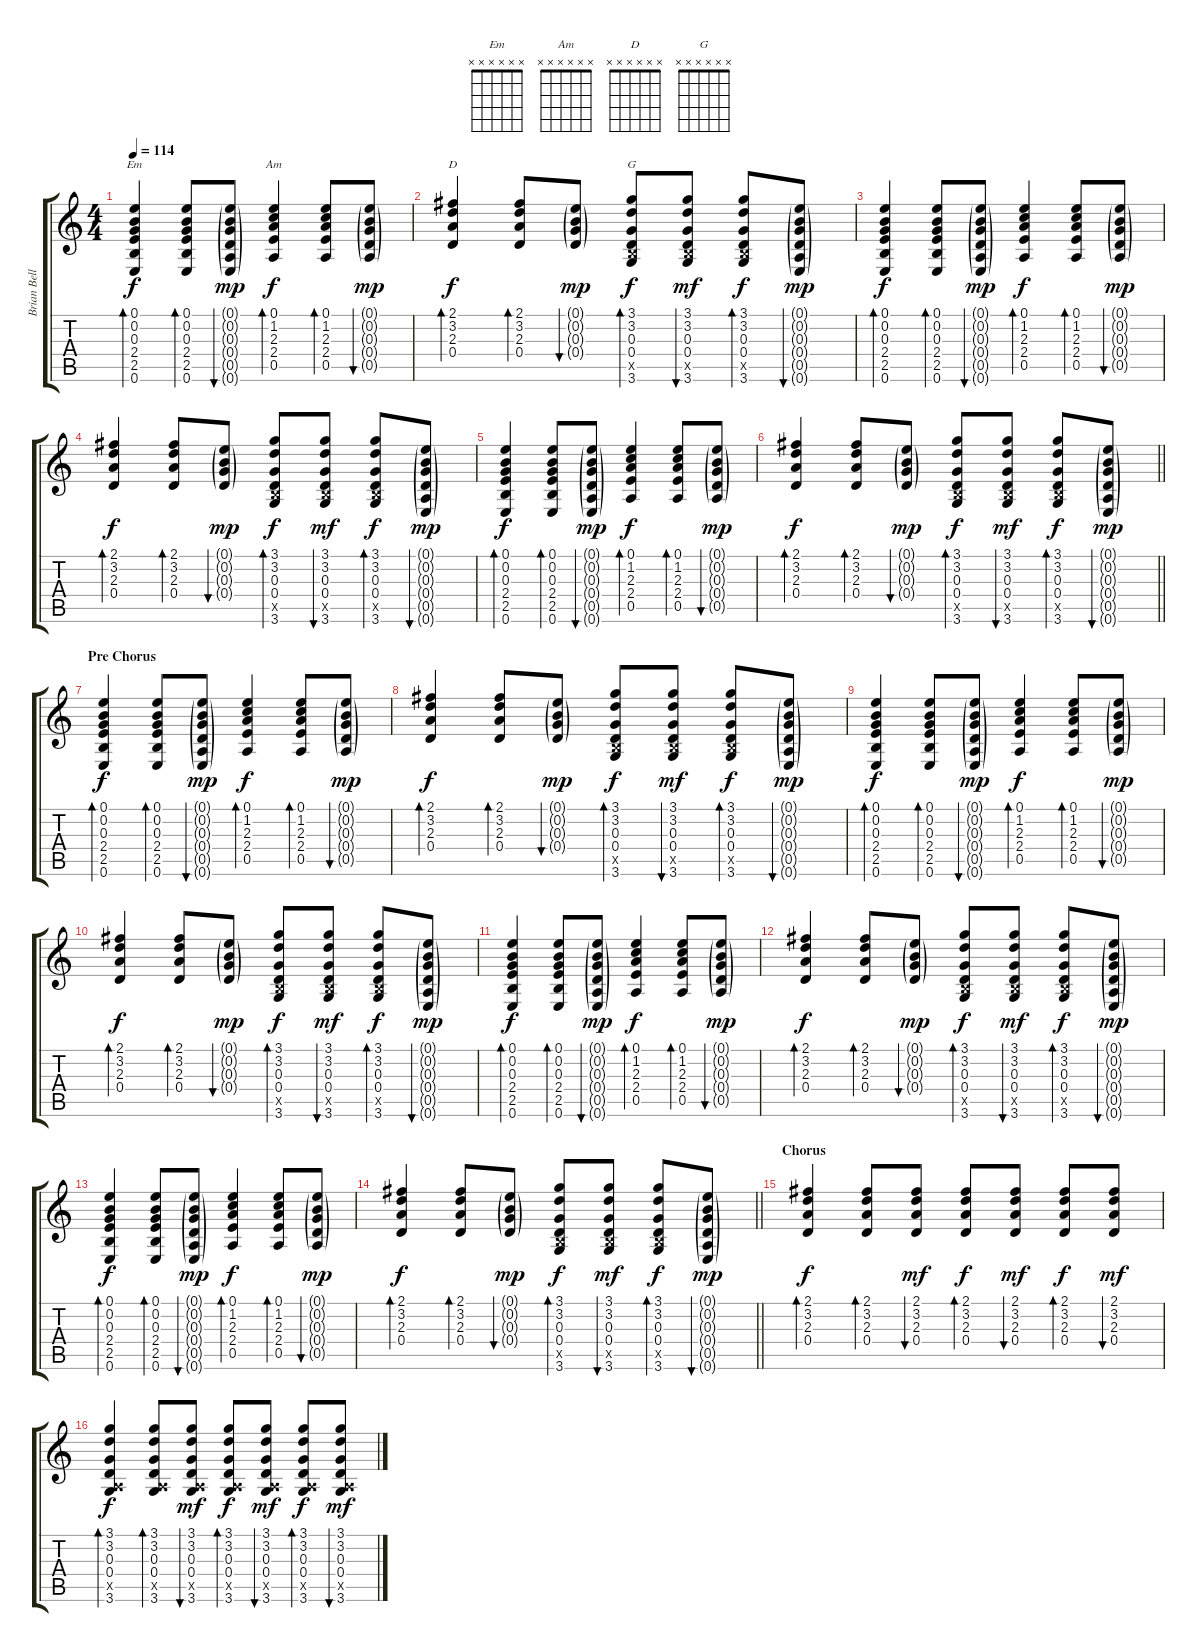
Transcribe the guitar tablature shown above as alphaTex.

\track ("Brian Bell - Guitar 2" "Brian Bell") {instrument electricguitarclean}
\staff {score tabs}
\tuning (E4 B3 G3 D3 A2 E2) {hide}
\chord ("Em" x x x x x x)
\chord ("Am" x x x x x x)
\chord ("D" x x x x x x)
\chord ("G" x x x x x x)
\ts (4 4)
\tempo 114
\clef g2
\ks c
(0.1 0.2 0.3 2.4 2.5 0.6).4{bd 30 ch "Em" dy f} (0.1 0.2 0.3 2.4 2.5 0.6).8{bd 30} (0.1{g} 0.2{g} 0.3{g} 0.4{g} 0.5{g} 0.6{g}).8{bu 30 dy mp} (0.1 1.2 2.3 2.4 0.5).4{bd 30 ch "Am" dy f} (0.1 1.2 2.3 2.4 0.5).8{bd 30} (0.1{g} 0.2{g} 0.3{g} 0.4{g} 0.5{g}).8{bu 30 dy mp} |
(2.1 3.2 2.3 0.4).4{bd 30 ch "D" dy f} (2.1 3.2 2.3 0.4).8{bd 30} (0.1{g} 0.2{g} 0.3{g} 0.4{g}).8{bu 30 dy mp} (3.1 3.2 0.3 0.4 2.5{x} 3.6).8{bd 30 ch "G" dy f} (3.1 3.2 0.3 0.4 2.5{x} 3.6).8{bu 30 dy mf} (3.1 3.2 0.3 0.4 2.5{x} 3.6).8{bd 30 dy f} (0.1{g} 0.2{g} 0.3{g} 0.4{g} 0.5{g} 0.6{g}).8{bu 30 dy mp} |
(0.1 0.2 0.3 2.4 2.5 0.6).4{bd 30 dy f} (0.1 0.2 0.3 2.4 2.5 0.6).8{bd 30} (0.1{g} 0.2{g} 0.3{g} 0.4{g} 0.5{g} 0.6{g}).8{bu 30 dy mp} (0.1 1.2 2.3 2.4 0.5).4{bd 30 dy f} (0.1 1.2 2.3 2.4 0.5).8{bd 30} (0.1{g} 0.2{g} 0.3{g} 0.4{g} 0.5{g}).8{bu 30 dy mp} |
(2.1 3.2 2.3 0.4).4{bd 30 dy f} (2.1 3.2 2.3 0.4).8{bd 30} (0.1{g} 0.2{g} 0.3{g} 0.4{g}).8{bu 30 dy mp} (3.1 3.2 0.3 0.4 2.5{x} 3.6).8{bd 30 dy f} (3.1 3.2 0.3 0.4 2.5{x} 3.6).8{bu 30 dy mf} (3.1 3.2 0.3 0.4 2.5{x} 3.6).8{bd 30 dy f} (0.1{g} 0.2{g} 0.3{g} 0.4{g} 0.5{g} 0.6{g}).8{bu 30 dy mp} |
(0.1 0.2 0.3 2.4 2.5 0.6).4{bd 30 dy f} (0.1 0.2 0.3 2.4 2.5 0.6).8{bd 30} (0.1{g} 0.2{g} 0.3{g} 0.4{g} 0.5{g} 0.6{g}).8{bu 30 dy mp} (0.1 1.2 2.3 2.4 0.5).4{bd 30 dy f} (0.1 1.2 2.3 2.4 0.5).8{bd 30} (0.1{g} 0.2{g} 0.3{g} 0.4{g} 0.5{g}).8{bu 30 dy mp} |
\barLineRight lightlight
(2.1 3.2 2.3 0.4).4{bd 30 dy f} (2.1 3.2 2.3 0.4).8{bd 30} (0.1{g} 0.2{g} 0.3{g} 0.4{g}).8{bu 30 dy mp} (3.1 3.2 0.3 0.4 2.5{x} 3.6).8{bd 30 dy f} (3.1 3.2 0.3 0.4 2.5{x} 3.6).8{bu 30 dy mf} (3.1 3.2 0.3 0.4 2.5{x} 3.6).8{bd 30 dy f} (0.1{g} 0.2{g} 0.3{g} 0.4{g} 0.5{g} 0.6{g}).8{bu 30 dy mp} |
\section ("" "Pre Chorus")
(0.1 0.2 0.3 2.4 2.5 0.6).4{bd 30 dy f} (0.1 0.2 0.3 2.4 2.5 0.6).8{bd 30} (0.1{g} 0.2{g} 0.3{g} 0.4{g} 0.5{g} 0.6{g}).8{bu 30 dy mp} (0.1 1.2 2.3 2.4 0.5).4{bd 30 dy f} (0.1 1.2 2.3 2.4 0.5).8{bd 30} (0.1{g} 0.2{g} 0.3{g} 0.4{g} 0.5{g}).8{bu 30 dy mp} |
(2.1 3.2 2.3 0.4).4{bd 30 dy f} (2.1 3.2 2.3 0.4).8{bd 30} (0.1{g} 0.2{g} 0.3{g} 0.4{g}).8{bu 30 dy mp} (3.1 3.2 0.3 0.4 2.5{x} 3.6).8{bd 30 dy f} (3.1 3.2 0.3 0.4 2.5{x} 3.6).8{bu 30 dy mf} (3.1 3.2 0.3 0.4 2.5{x} 3.6).8{bd 30 dy f} (0.1{g} 0.2{g} 0.3{g} 0.4{g} 0.5{g} 0.6{g}).8{bu 30 dy mp} |
(0.1 0.2 0.3 2.4 2.5 0.6).4{bd 30 dy f} (0.1 0.2 0.3 2.4 2.5 0.6).8{bd 30} (0.1{g} 0.2{g} 0.3{g} 0.4{g} 0.5{g} 0.6{g}).8{bu 30 dy mp} (0.1 1.2 2.3 2.4 0.5).4{bd 30 dy f} (0.1 1.2 2.3 2.4 0.5).8{bd 30} (0.1{g} 0.2{g} 0.3{g} 0.4{g} 0.5{g}).8{bu 30 dy mp} |
(2.1 3.2 2.3 0.4).4{bd 30 dy f} (2.1 3.2 2.3 0.4).8{bd 30} (0.1{g} 0.2{g} 0.3{g} 0.4{g}).8{bu 30 dy mp} (3.1 3.2 0.3 0.4 2.5{x} 3.6).8{bd 30 dy f} (3.1 3.2 0.3 0.4 2.5{x} 3.6).8{bu 30 dy mf} (3.1 3.2 0.3 0.4 2.5{x} 3.6).8{bd 30 dy f} (0.1{g} 0.2{g} 0.3{g} 0.4{g} 0.5{g} 0.6{g}).8{bu 30 dy mp} |
(0.1 0.2 0.3 2.4 2.5 0.6).4{bd 30 dy f} (0.1 0.2 0.3 2.4 2.5 0.6).8{bd 30} (0.1{g} 0.2{g} 0.3{g} 0.4{g} 0.5{g} 0.6{g}).8{bu 30 dy mp} (0.1 1.2 2.3 2.4 0.5).4{bd 30 dy f} (0.1 1.2 2.3 2.4 0.5).8{bd 30} (0.1{g} 0.2{g} 0.3{g} 0.4{g} 0.5{g}).8{bu 30 dy mp} |
(2.1 3.2 2.3 0.4).4{bd 30 dy f} (2.1 3.2 2.3 0.4).8{bd 30} (0.1{g} 0.2{g} 0.3{g} 0.4{g}).8{bu 30 dy mp} (3.1 3.2 0.3 0.4 2.5{x} 3.6).8{bd 30 dy f} (3.1 3.2 0.3 0.4 2.5{x} 3.6).8{bu 30 dy mf} (3.1 3.2 0.3 0.4 2.5{x} 3.6).8{bd 30 dy f} (0.1{g} 0.2{g} 0.3{g} 0.4{g} 0.5{g} 0.6{g}).8{bu 30 dy mp} |
(0.1 0.2 0.3 2.4 2.5 0.6).4{bd 30 dy f} (0.1 0.2 0.3 2.4 2.5 0.6).8{bd 30} (0.1{g} 0.2{g} 0.3{g} 0.4{g} 0.5{g} 0.6{g}).8{bu 30 dy mp} (0.1 1.2 2.3 2.4 0.5).4{bd 30 dy f} (0.1 1.2 2.3 2.4 0.5).8{bd 30} (0.1{g} 0.2{g} 0.3{g} 0.4{g} 0.5{g}).8{bu 30 dy mp} |
\barLineRight lightlight
(2.1 3.2 2.3 0.4).4{bd 30 dy f} (2.1 3.2 2.3 0.4).8{bd 30} (0.1{g} 0.2{g} 0.3{g} 0.4{g}).8{bu 30 dy mp} (3.1 3.2 0.3 0.4 2.5{x} 3.6).8{bd 30 dy f} (3.1 3.2 0.3 0.4 2.5{x} 3.6).8{bu 30 dy mf} (3.1 3.2 0.3 0.4 2.5{x} 3.6).8{bd 30 dy f} (0.1{g} 0.2{g} 0.3{g} 0.4{g} 0.5{g} 0.6{g}).8{bu 30 dy mp} |
\section ("" "Chorus")
(2.1 3.2 2.3 0.4).4{bd 30 dy f volume 12} (2.1 3.2 2.3 0.4).8{bd 30} (2.1 3.2 2.3 0.4).8{bu 30 dy mf} (2.1 3.2 2.3 0.4).8{bd 30 dy f} (2.1 3.2 2.3 0.4).8{bu 30 dy mf} (2.1 3.2 2.3 0.4).8{bd 30 dy f} (2.1 3.2 2.3 0.4).8{bu 30 dy mf} |
(3.1 3.2 0.3 0.4 0.5{x} 3.6).4{bd 30 dy f} (3.1 3.2 0.3 0.4 0.5{x} 3.6).8{bd 30} (3.1 3.2 0.3 0.4 0.5{x} 3.6).8{bu 30 dy mf} (3.1 3.2 0.3 0.4 0.5{x} 3.6).8{bd 30 dy f} (3.1 3.2 0.3 0.4 0.5{x} 3.6).8{bu 30 dy mf} (3.1 3.2 0.3 0.4 0.5{x} 3.6).8{bd 30 dy f} (3.1 3.2 0.3 0.4 0.5{x} 3.6).8{bu 30 dy mf}
